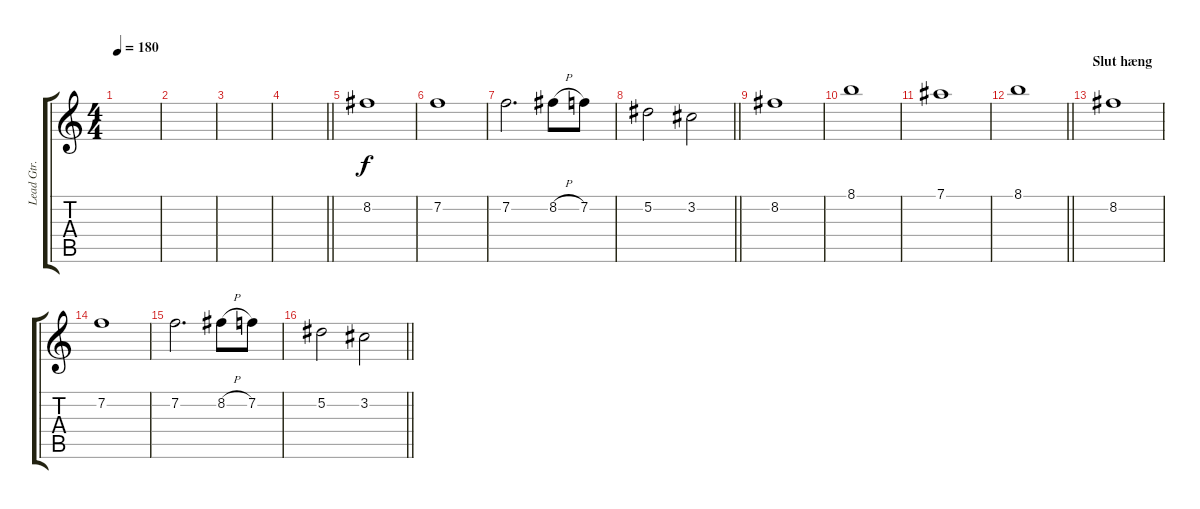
\track ("Lead Gtr." "Lead Gtr.") {instrument distortionguitar}
\staff {score tabs}
\tuning (Eb4 Bb3 Gb3 Db3 Ab2 Eb2) {hide}
\ts (4 4)
\tempo 180
\clef g2
\ks c
|
|
|
\barLineRight lightlight
|
8.2.1{volume 12} |
7.2.1 |
7.2.2{d} 8.2{h}.8 7.2.8 |
\barLineRight lightlight
5.2.2 3.2.2 |
8.2.1 |
8.1.1 |
7.1.1 |
\barLineRight lightlight
8.1.1 |
\section ("" "Slut hæng")
8.2.1 |
7.2.1 |
7.2.2{d} 8.2{h}.8 7.2.8 |
\barLineRight lightlight
5.2.2 3.2.2
